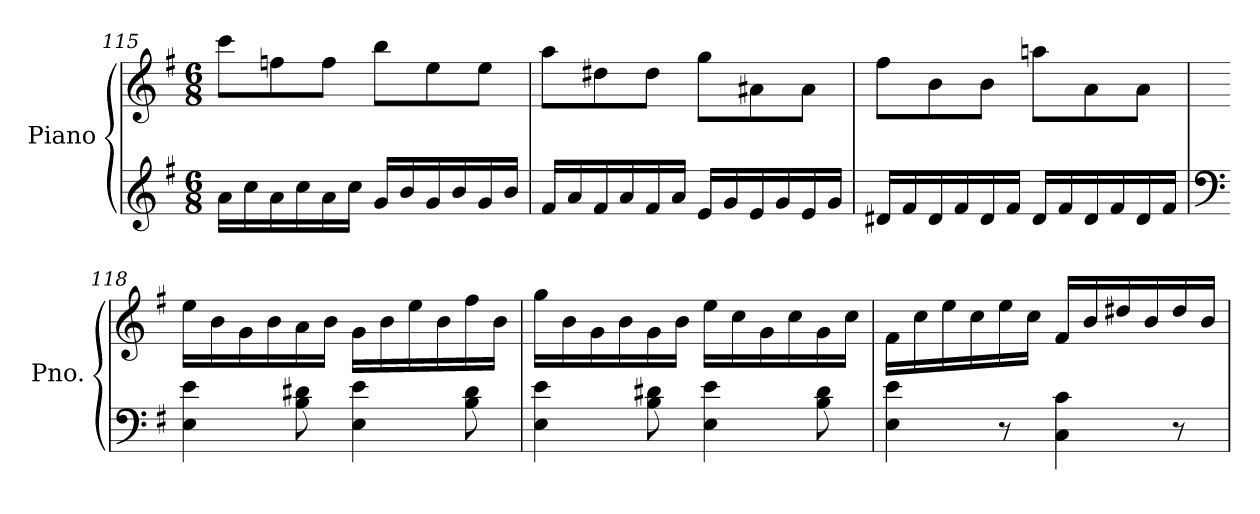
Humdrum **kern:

**kern	**kern
*part1	*part1
*staff2	*staff1
*I"Piano	*
*I'Pno.	*
*clefG2	*clefG2
*k[f#]	*k[f#]
*M6/8	*M6/8
=115	=115
16a\LL	8ccc\L
16cc\	.
16a\	8ffn\
16cc\	.
16a\	8ff\J
16cc\JJ	.
16g/LL	8bb\L
16b/	.
16g/	8ee\
16b/	.
16g/	8ee\J
16b/JJ	.
=116	=116
16f#/LL	8aa\L
16a/	.
16f#/	8dd#X\
16a/	.
16f#/	8dd#\J
16a/JJ	.
16e/LL	8gg\L
16g/	.
16e/	8a#X\
16g/	.
16e/	8a#\J
16g/JJ	.
!!LO:LB:g=z
=117	=117
16d#X/LL	8ff#\L
16f#/	.
16d#/	8b\
16f#/	.
16d#/	8b\J
16f#/JJ	.
16d#/LL	8aan\L
16f#/	.
16d#/	8a\
16f#/	.
16d#/	8a\J
16f#/JJ	.
=118	=118
*clefF4	*
4E\ 4e\	16ee\LL
.	16b\
.	16g\
.	16b\
8B\ 8d#X\	16a\
.	16b\JJ
4E\ 4e\	16g\LL
.	16b\
.	16ee\
.	16b\
8B\ 8d#\	16ff#\
.	16b\JJ
=119	=119
4E\ 4e\	16gg\LL
.	16b\
.	16g\
.	16b\
8B\ 8d#X\	16g\
.	16b\JJ
4E\ 4e\	16ee\LL
.	16cc\
.	16g\
.	16cc\
8B\ 8d#\	16g\
.	16cc\JJ
=120	=120
4E\ 4e\	16f#\LL
.	16cc\
.	16ee\
.	16cc\
8r	16ee\
.	16cc\JJ
4C\ 4c\	16f#/LL
.	16b/
.	16dd#X/
.	16b/
8r	16dd#/
.	16b/JJ
=	=
*-	*-
